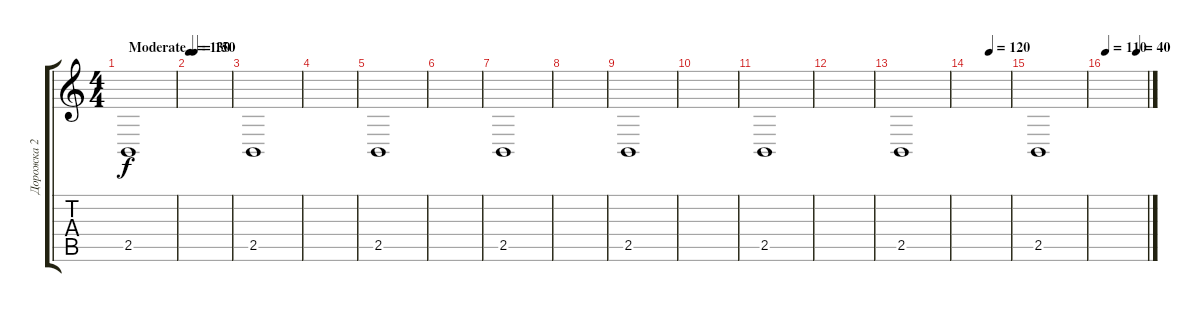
\track ("Дорожка 2" "Дорожка 2") {instrument seashore}
\staff {score tabs}
\tuning (E4 B3 G3 D3 A2 E2) {hide}
\ts (4 4)
\tempo (150 "Moderate")
\clef g2
\ks c
2.5.1{dy f instrument seashore} |
\tempo 130
|
2.5.1 |
|
2.5.1 |
|
2.5.1 |
|
2.5.1 |
|
2.5.1 |
|
2.5.1 |
\tempo (120 0.5)
|
2.5.1 |
\tempo 110
\tempo (40 0.75)
